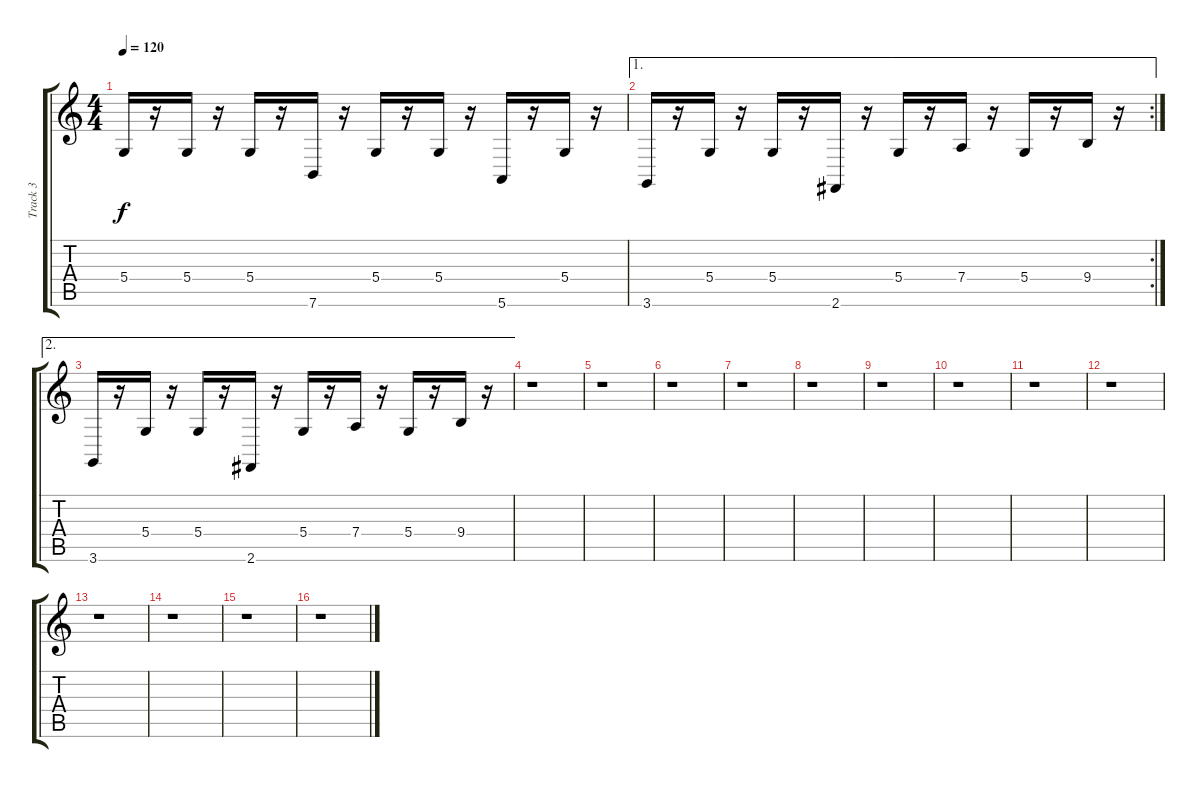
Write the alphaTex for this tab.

\track ("Track 3" "Track 3") {instrument honkytonkpiano}
\staff {score tabs}
\tuning (E4 B3 G3 D3 A2 E2) {hide}
\ts (4 4)
\tempo 120
\clef g2
\ks c
5.4.16{dy f} r.16 5.4.16 r.16 5.4.16 r.16 7.6.16 r.16 5.4.16 r.16 5.4.16 r.16 5.6.16 r.16 5.4.16 r.16 |
\ae 1
\rc 2
3.6.16 r.16 5.4.16 r.16 5.4.16 r.16 2.6.16 r.16 5.4.16 r.16 7.4.16 r.16 5.4.16 r.16 9.4.16 r.16 |
\ae 2
3.6.16 r.16 5.4.16 r.16 5.4.16 r.16 2.6.16 r.16 5.4.16 r.16 7.4.16 r.16 5.4.16 r.16 9.4.16 r.16 |
r.1 |
r.1 |
r.1 |
r.1 |
r.1 |
r.1 |
r.1 |
r.1 |
r.1 |
r.1 |
r.1 |
r.1 |
r.1
